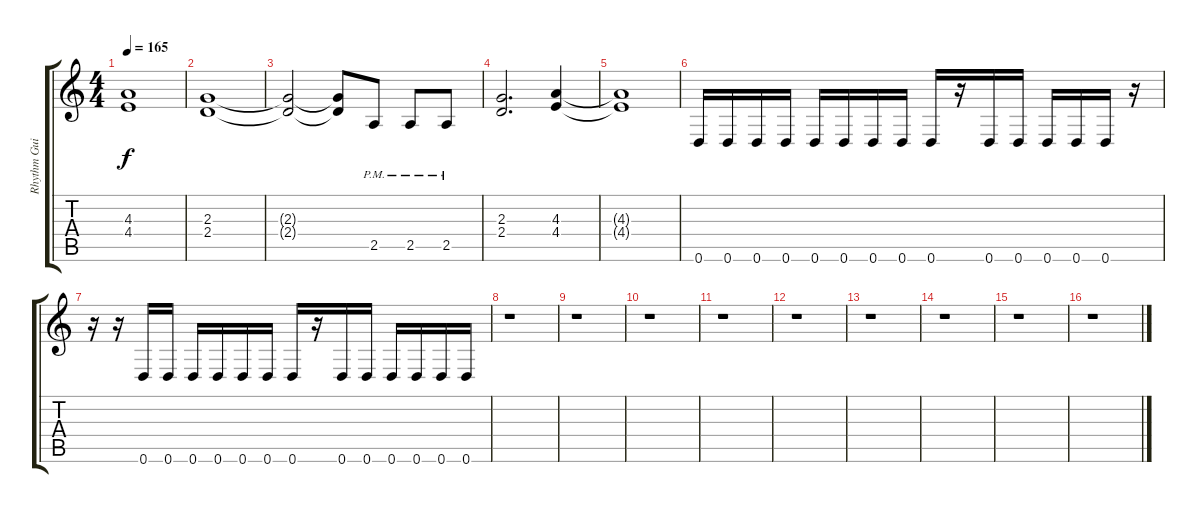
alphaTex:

\track ("Rhythm Guitar" "Rhythm Gui") {instrument distortionguitar}
\staff {score tabs}
\tuning (D4 A3 F3 C3 G2 D2) {hide}
\ts (4 4)
\tempo 165
\clef g2
\ks c
(4.3{t} 4.4{t}).1{dy f} |
(2.3 2.4).1 |
(2.3{t} 2.4{t}).2 (2.3{t} 2.4{t}).8 2.5{pm}.8 2.5{pm}.8 2.5{pm}.8 |
(2.3 2.4).2{d} (4.3 4.4).4 |
(4.3{t} 4.4{t}).1 |
0.6.16 0.6.16 0.6.16 0.6.16 0.6.16 0.6.16 0.6.16 0.6.16 0.6.16 r.16 0.6.16 0.6.16 0.6.16 0.6.16 0.6.16 r.16 |
r.16 r.16 0.6.16 0.6.16 0.6.16 0.6.16 0.6.16 0.6.16 0.6.16 r.16 0.6.16 0.6.16 0.6.16 0.6.16 0.6.16 0.6.16 |
r.1 |
r.1 |
r.1 |
r.1 |
r.1 |
r.1 |
r.1 |
r.1 |
r.1
